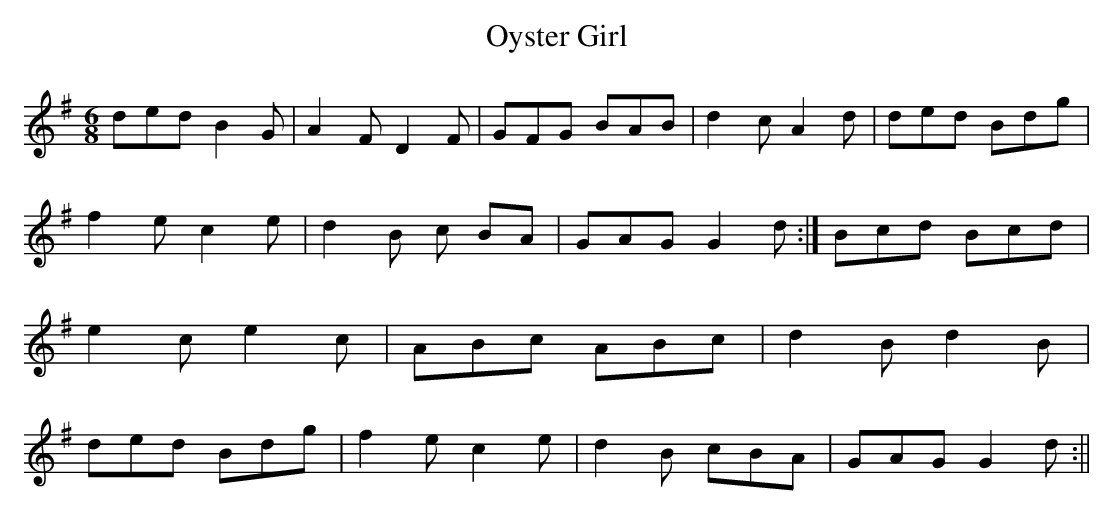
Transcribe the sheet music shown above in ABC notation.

X:1
T:Oyster Girl
M:6/8
L:1/8
K:G
ded B2 G|A2 F D2 F|GFG BAB|d2 c A2 d|ded Bdg|f2 e c2e|\
d2 B c BA|GAG G2 d:|Bcd Bcd|e2 c e2c|ABc ABc|d2 B d2 B|\
ded Bdg|f2 e c2 e|d2 B cBA|GAG G2 d:||\
